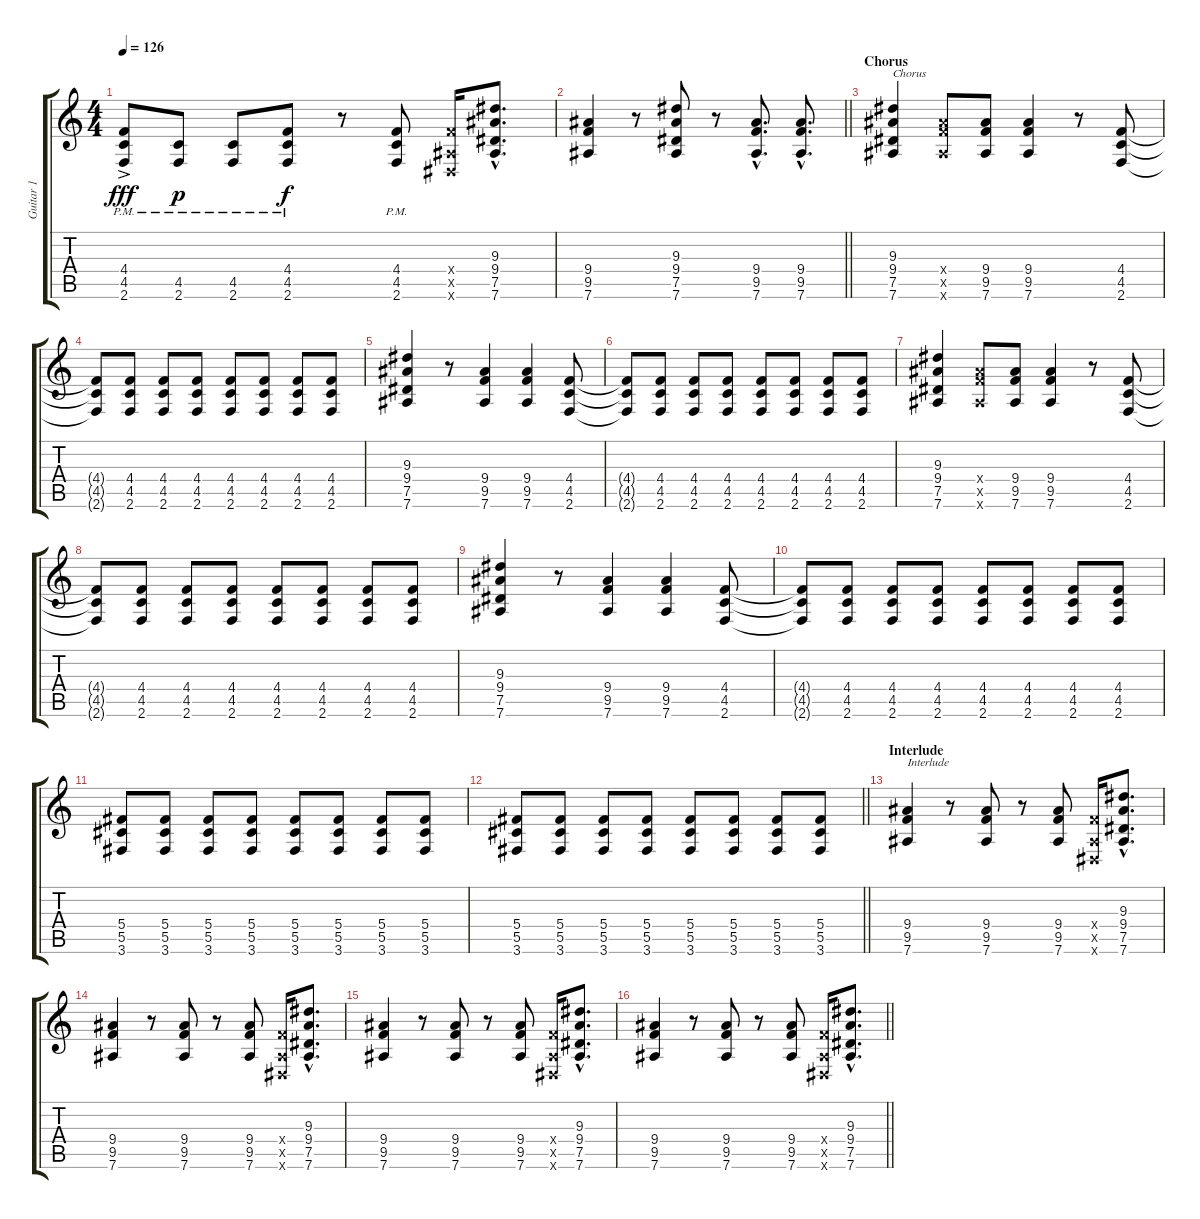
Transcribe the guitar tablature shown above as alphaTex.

\track ("Guitar 1" "Guitar 1") {instrument overdrivenguitar}
\staff {score tabs}
\tuning (Eb4 Bb3 Gb3 Db3 Ab2 Eb2) {hide}
\ts (4 4)
\tempo 126
\clef g2
\ks c
(4.4{ac pm} 4.5{ac pm} 2.6{ac pm}).8{dy fff} (4.5{pm} 2.6{pm}).8{dy p} (4.5{pm} 2.6{pm}).8 (4.4{pm} 4.5{pm} 2.6{pm}).8{dy f} r.8 (4.4{pm} 4.5{pm} 2.6{pm}).8 (4.4{x} 2.5{x} 0.6{x}).16 (9.3{hac} 9.4{hac} 7.5{hac} 7.6{hac}).8{d} |
\barLineRight lightlight
(9.4 9.5 7.6).4 r.8 (9.3 9.4 7.5 7.6).8 r.8 (9.4{hac} 9.5{hac} 7.6{hac}).8{d} (9.4{hac} 9.5{hac} 7.6{hac}).8{d} |
\section ("" "Chorus")
(9.3 9.4 7.5 7.6).4{txt "Chorus"} (9.4{x} 9.5{x} 7.6{x}).8 (9.4 9.5 7.6).8 (9.4 9.5 7.6).4 r.8 (4.4 4.5 2.6).8 |
(4.4{t} 4.5{t} 2.6{t}).8 (4.4 4.5 2.6).8 (4.4 4.5 2.6).8 (4.4 4.5 2.6).8 (4.4 4.5 2.6).8 (4.4 4.5 2.6).8 (4.4 4.5 2.6).8 (4.4 4.5 2.6).8 |
(9.3 9.4 7.5 7.6).4 r.8 (9.4 9.5 7.6).4 (9.4 9.5 7.6).4 (4.4 4.5 2.6).8 |
(4.4{t} 4.5{t} 2.6{t}).8 (4.4 4.5 2.6).8 (4.4 4.5 2.6).8 (4.4 4.5 2.6).8 (4.4 4.5 2.6).8 (4.4 4.5 2.6).8 (4.4 4.5 2.6).8 (4.4 4.5 2.6).8 |
(9.3 9.4 7.5 7.6).4 (4.4{x} 2.5{x} 19.6{x}).8 (9.4 9.5 7.6).8 (9.4 9.5 7.6).4 r.8 (4.4 4.5 2.6).8 |
(4.4{t} 4.5{t} 2.6{t}).8 (4.4 4.5 2.6).8 (4.4 4.5 2.6).8 (4.4 4.5 2.6).8 (4.4 4.5 2.6).8 (4.4 4.5 2.6).8 (4.4 4.5 2.6).8 (4.4 4.5 2.6).8 |
(9.3 9.4 7.5 7.6).4 r.8 (9.4 9.5 7.6).4 (9.4 9.5 7.6).4 (4.4 4.5 2.6).8 |
(4.4{t} 4.5{t} 2.6{t}).8 (4.4 4.5 2.6).8 (4.4 4.5 2.6).8 (4.4 4.5 2.6).8 (4.4 4.5 2.6).8 (4.4 4.5 2.6).8 (4.4 4.5 2.6).8 (4.4 4.5 2.6).8 |
(5.4 5.5 3.6).8 (5.4 5.5 3.6).8 (5.4 5.5 3.6).8 (5.4 5.5 3.6).8 (5.4 5.5 3.6).8 (5.4 5.5 3.6).8 (5.4 5.5 3.6).8 (5.4 5.5 3.6).8 |
\barLineRight lightlight
(5.4 5.5 3.6).8 (5.4 5.5 3.6).8 (5.4 5.5 3.6).8 (5.4 5.5 3.6).8 (5.4 5.5 3.6).8 (5.4 5.5 3.6).8 (5.4 5.5 3.6).8 (5.4 5.5 3.6).8 |
\section ("" "Interlude")
(9.4 9.5 7.6).4{txt "Interlude"} r.8 (9.4 9.5 7.6).8 r.8 (9.4 9.5 7.6).8 (4.4{x} 2.5{x} 0.6{x}).16 (9.3{hac} 9.4{hac} 7.5{hac} 7.6{hac}).8{d} |
(9.4 9.5 7.6).4 r.8 (9.4 9.5 7.6).8 r.8 (9.4 9.5 7.6).8 (4.4{x} 2.5{x} 0.6{x}).16 (9.3{hac} 9.4{hac} 7.5{hac} 7.6{hac}).8{d} |
(9.4 9.5 7.6).4 r.8 (9.4 9.5 7.6).8 r.8 (9.4 9.5 7.6).8 (4.4{x} 2.5{x} 0.6{x}).16 (9.3{hac} 9.4{hac} 7.5{hac} 7.6{hac}).8{d} |
\barLineRight lightlight
(9.4 9.5 7.6).4 r.8 (9.4 9.5 7.6).8 r.8 (9.4 9.5 7.6).8 (4.4{x} 2.5{x} 0.6{x}).16 (9.3{hac} 9.4{hac} 7.5{hac} 7.6{hac}).8{d}
